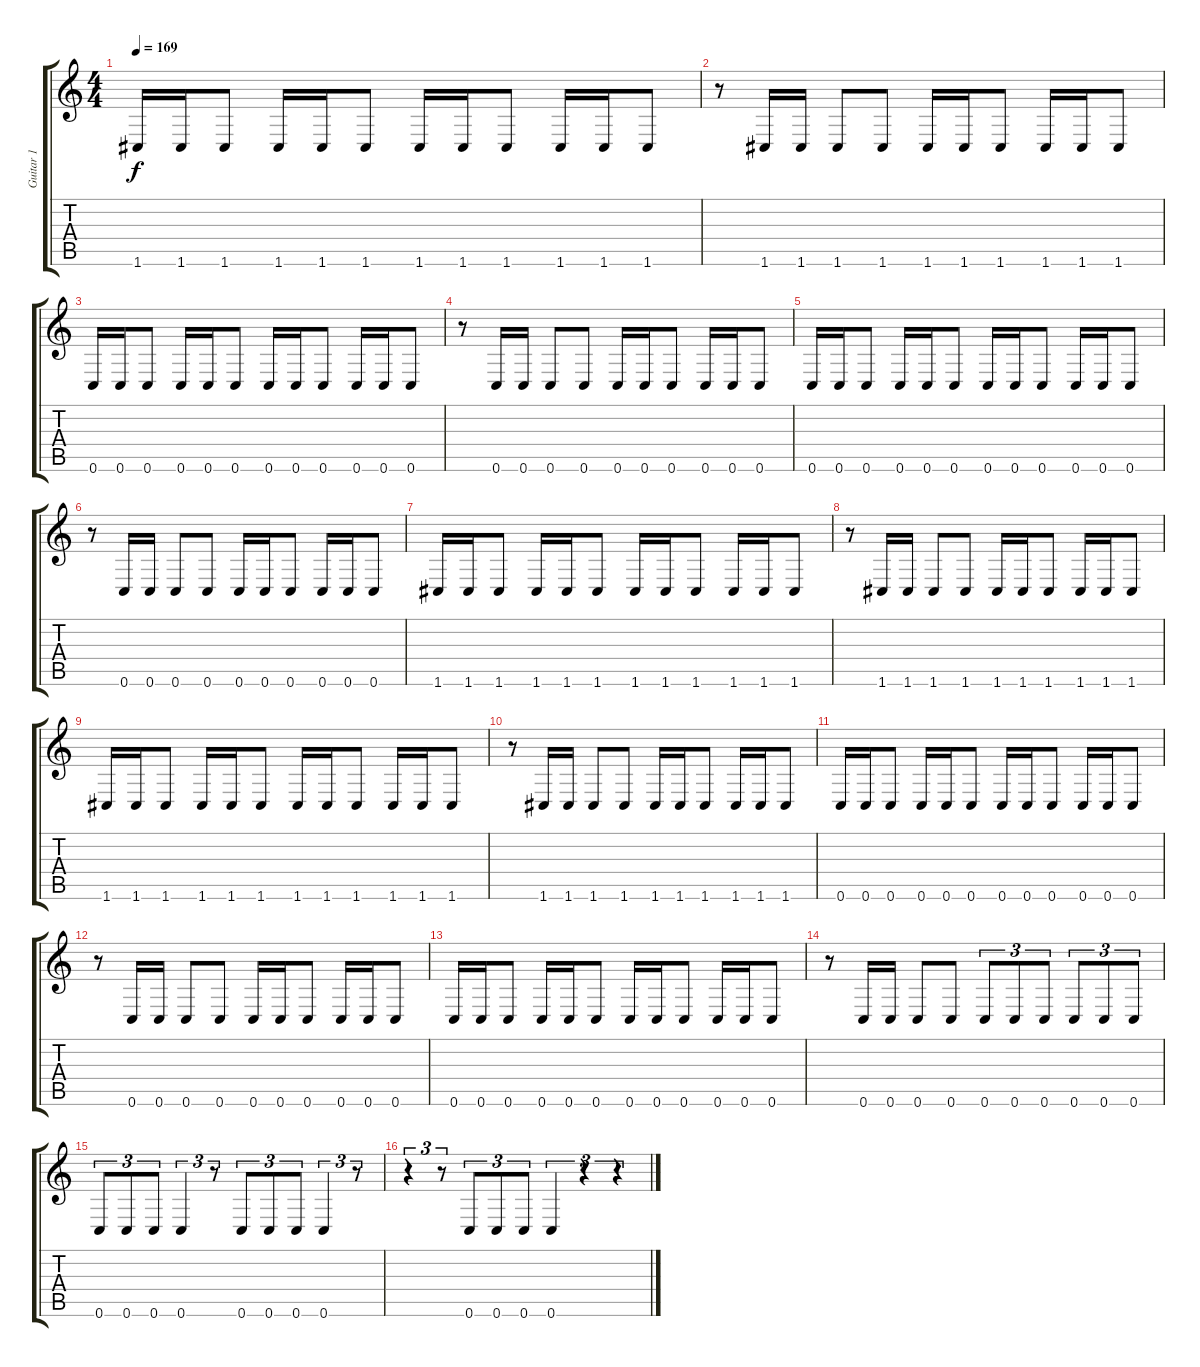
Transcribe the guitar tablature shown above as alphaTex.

\track ("Guitar 1" "Guitar 1") {instrument distortionguitar}
\staff {score tabs}
\tuning (D4 A3 F3 C3 G2 C2) {hide}
\ts (4 4)
\tempo 169
\clef g2
\ks c
1.6.16{dy f} 1.6.16 1.6.8 1.6.16 1.6.16 1.6.8 1.6.16 1.6.16 1.6.8 1.6.16 1.6.16 1.6.8 |
r.8 1.6.16 1.6.16 1.6.8 1.6.8 1.6.16 1.6.16 1.6.8 1.6.16 1.6.16 1.6.8 |
0.6.16 0.6.16 0.6.8 0.6.16 0.6.16 0.6.8 0.6.16 0.6.16 0.6.8 0.6.16 0.6.16 0.6.8 |
r.8 0.6.16 0.6.16 0.6.8 0.6.8 0.6.16 0.6.16 0.6.8 0.6.16 0.6.16 0.6.8 |
0.6.16 0.6.16 0.6.8 0.6.16 0.6.16 0.6.8 0.6.16 0.6.16 0.6.8 0.6.16 0.6.16 0.6.8 |
r.8 0.6.16 0.6.16 0.6.8 0.6.8 0.6.16 0.6.16 0.6.8 0.6.16 0.6.16 0.6.8 |
1.6.16 1.6.16 1.6.8 1.6.16 1.6.16 1.6.8 1.6.16 1.6.16 1.6.8 1.6.16 1.6.16 1.6.8 |
r.8 1.6.16 1.6.16 1.6.8 1.6.8 1.6.16 1.6.16 1.6.8 1.6.16 1.6.16 1.6.8 |
1.6.16 1.6.16 1.6.8 1.6.16 1.6.16 1.6.8 1.6.16 1.6.16 1.6.8 1.6.16 1.6.16 1.6.8 |
r.8 1.6.16 1.6.16 1.6.8 1.6.8 1.6.16 1.6.16 1.6.8 1.6.16 1.6.16 1.6.8 |
0.6.16 0.6.16 0.6.8 0.6.16 0.6.16 0.6.8 0.6.16 0.6.16 0.6.8 0.6.16 0.6.16 0.6.8 |
r.8 0.6.16 0.6.16 0.6.8 0.6.8 0.6.16 0.6.16 0.6.8 0.6.16 0.6.16 0.6.8 |
0.6.16 0.6.16 0.6.8 0.6.16 0.6.16 0.6.8 0.6.16 0.6.16 0.6.8 0.6.16 0.6.16 0.6.8 |
r.8 0.6.16 0.6.16 0.6.8 0.6.8 0.6.8{tu (3 2)} 0.6.8{tu (3 2)} 0.6.8{tu (3 2)} 0.6.8{tu (3 2)} 0.6.8{tu (3 2)} 0.6.8{tu (3 2)} |
0.6.8{tu (3 2)} 0.6.8{tu (3 2)} 0.6.8{tu (3 2)} 0.6.4{tu (3 2)} r.8{tu (3 2)} 0.6.8{tu (3 2)} 0.6.8{tu (3 2)} 0.6.8{tu (3 2)} 0.6.4{tu (3 2)} r.8{tu (3 2)} |
r.4{tu (3 2)} r.8{tu (3 2)} 0.6.8{tu (3 2)} 0.6.8{tu (3 2)} 0.6.8{tu (3 2)} 0.6.4{tu (3 2)} r.4{tu (3 2)} r.4{tu (3 2)}
